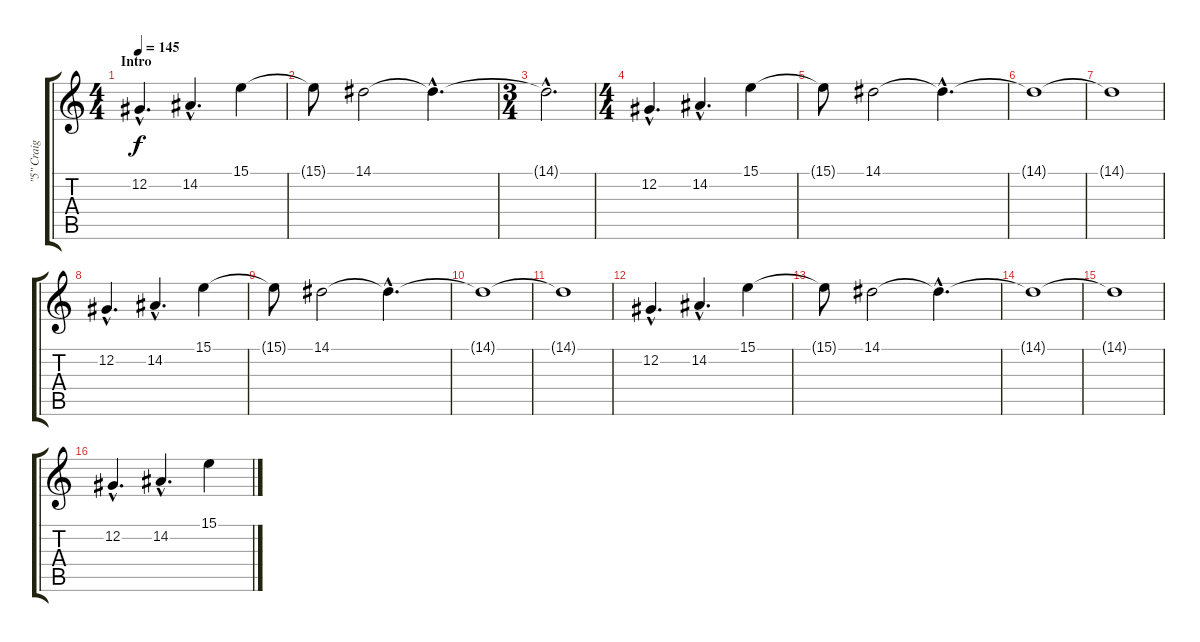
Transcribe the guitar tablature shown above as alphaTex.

\track ("\"5\" Craig Jones (Sampler)" "\"5\" Craig ") {instrument sitar}
\staff {score tabs}
\tuning (Db4 Ab3 E3 B2 Gb2 B1) {hide}
\ts (4 4)
\section ("" "Intro")
\tempo 145
\clef g2
\ks c
12.2{hac}.4{d dy f instrument sitar} 14.2{hac}.4{d} 15.1.4 |
15.1{t}.8 14.1.2 14.1{hac t}.4{d} |
\ts (3 4)
14.1{hac t}.2{d} |
\ts (4 4)
12.2{hac}.4{d} 14.2{hac}.4{d} 15.1.4 |
15.1{t}.8 14.1.2 14.1{hac t}.4{d} |
14.1{t}.1 |
14.1{t}.1 |
12.2{hac}.4{d} 14.2{hac}.4{d} 15.1.4 |
15.1{t}.8 14.1.2 14.1{hac t}.4{d} |
14.1{t}.1 |
14.1{t}.1 |
12.2{hac}.4{d} 14.2{hac}.4{d} 15.1.4 |
15.1{t}.8 14.1.2 14.1{hac t}.4{d} |
14.1{t}.1 |
14.1{t}.1 |
12.2{hac}.4{d} 14.2{hac}.4{d} 15.1.4
